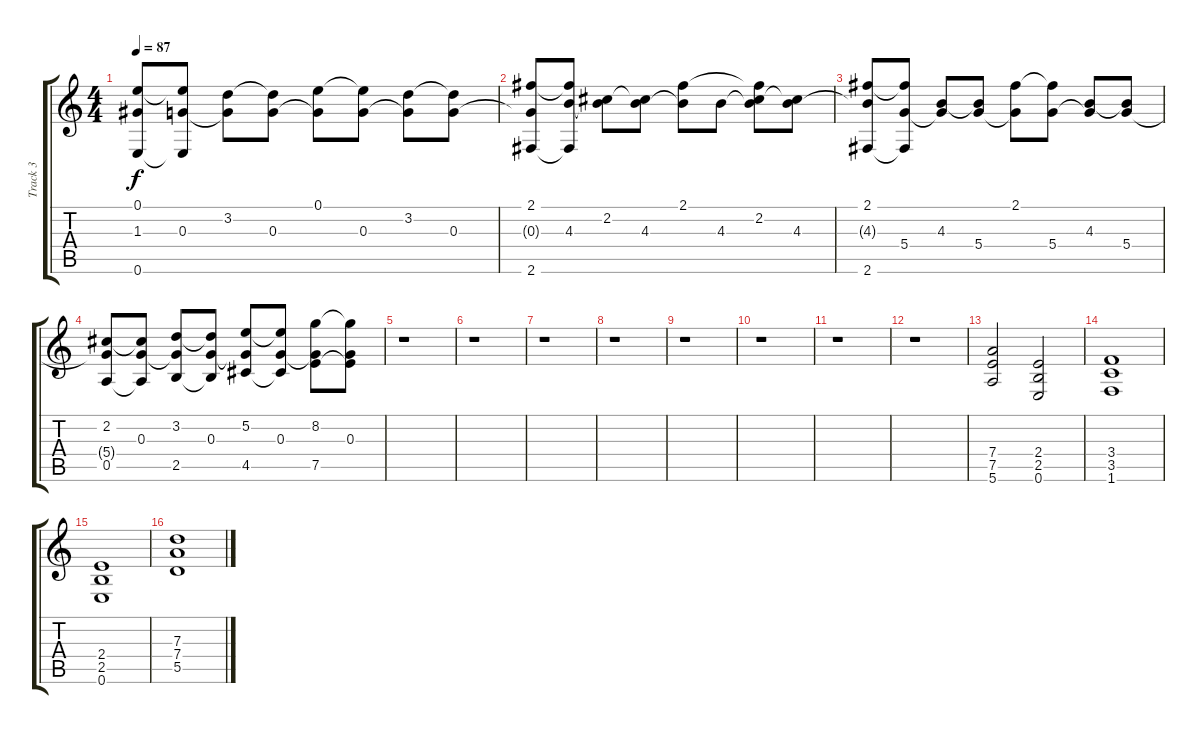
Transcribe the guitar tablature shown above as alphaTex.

\track ("Track 3" "Track 3") {instrument acousticguitarnylon}
\staff {score tabs}
\tuning (E4 B3 G3 D3 A2 E2) {hide}
\ts (4 4)
\tempo 87
\clef g2
\ks c
(0.1 1.3{t} 0.6).8{dy f} (0.1{t} 0.3 0.6{t}).8 (3.2 0.3{t}).8 (3.2{t} 0.3).8 (0.1 0.3{t}).8 (0.1{t} 0.3).8 (3.2 0.3{t}).8 (3.2{t} 0.3).8 |
(2.1 0.3{t} 2.6).8 (2.1{t} 4.3 2.6{t}).8 (2.2 4.3{t}).8 (2.2{t} 4.3).8 (2.1 4.3{t}).8 4.3.8 (2.1{t} 2.2 4.3{t}).8 (2.2{t} 4.3).8 |
(2.1 4.3{t} 2.6).8 (2.1{t} 5.4 2.6{t}).8 (4.3 5.4{t}).8 (4.3{t} 5.4).8 (2.1 5.4{t}).8 (2.1{t} 5.4).8 (4.3 5.4{t}).8 (4.3{t} 5.4).8 |
(2.2 5.4{t} 0.5).8 (2.2{t} 0.3 0.5{t}).8 (3.2 0.3{t} 2.5).8 (3.2{t} 0.3 2.5{t}).8 (5.2 0.3{t} 4.5).8 (5.2{t} 0.3 4.5{t}).8 (8.2 0.3{t} 7.5).8 (8.2{t} 0.3 7.5{t}).8 |
r.1{instrument overdrivenguitar} |
r.1 |
r.1 |
r.1 |
r.1 |
r.1 |
r.1 |
r.1 |
(7.4 7.5 5.6).2 (2.4 2.5 0.6).2 |
(3.4 3.5 1.6).1 |
(2.4 2.5 0.6).1 |
(7.3 7.4 5.5).1
